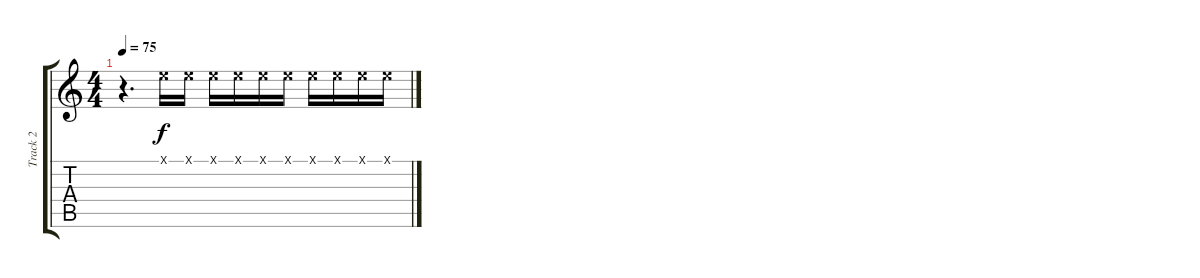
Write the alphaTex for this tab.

\track ("Track 2" "Track 2") {instrument acousticguitarsteel}
\staff {score tabs}
\tuning (E4 B3 G3 D3 A2 E2) {hide}
\ts (4 4)
\tempo 75
\clef g2
\ks c
r.4{d dy mp} 0.1{x}.16{dy f} 0.1{x}.16 0.1{x}.16 0.1{x}.16 0.1{x}.16 0.1{x}.16 0.1{x}.16 0.1{x}.16 0.1{x}.16 0.1{x}.16
